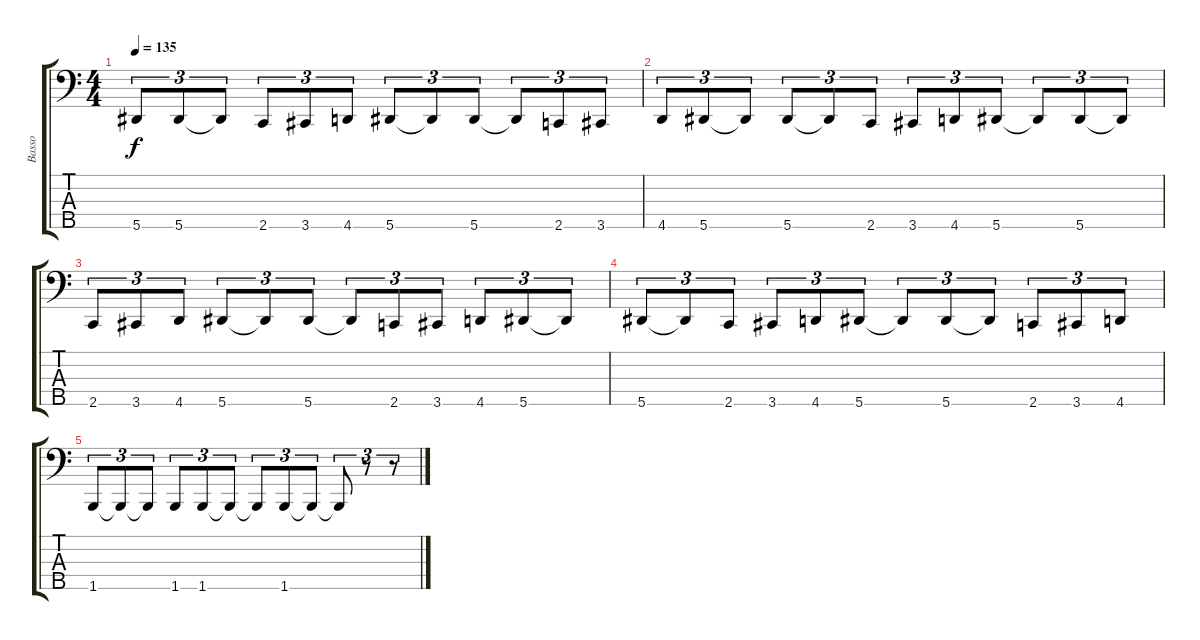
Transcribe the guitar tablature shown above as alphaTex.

\track ("Basso" "Basso") {instrument electricbassfinger}
\staff {score tabs}
\tuning (Gb2 Db2 Ab1 Eb1 Bb0) {hide}
\ts (4 4)
\tempo 135
\clef f4
\ks c
5.5{t}.8{tu (3 2) dy f} 5.5.8{tu (3 2)} 5.5{t}.8{tu (3 2)} 2.5.8{tu (3 2)} 3.5.8{tu (3 2)} 4.5.8{tu (3 2)} 5.5.8{tu (3 2)} 5.5{t}.8{tu (3 2)} 5.5.8{tu (3 2)} 5.5{t}.8{tu (3 2)} 2.5.8{tu (3 2)} 3.5.8{tu (3 2)} |
4.5.8{tu (3 2)} 5.5.8{tu (3 2)} 5.5{t}.8{tu (3 2)} 5.5.8{tu (3 2)} 5.5{t}.8{tu (3 2)} 2.5.8{tu (3 2)} 3.5.8{tu (3 2)} 4.5.8{tu (3 2)} 5.5.8{tu (3 2)} 5.5{t}.8{tu (3 2)} 5.5.8{tu (3 2)} 5.5{t}.8{tu (3 2)} |
2.5.8{tu (3 2)} 3.5.8{tu (3 2)} 4.5.8{tu (3 2)} 5.5.8{tu (3 2)} 5.5{t}.8{tu (3 2)} 5.5.8{tu (3 2)} 5.5{t}.8{tu (3 2)} 2.5.8{tu (3 2)} 3.5.8{tu (3 2)} 4.5.8{tu (3 2)} 5.5.8{tu (3 2)} 5.5{t}.8{tu (3 2)} |
5.5.8{tu (3 2)} 5.5{t}.8{tu (3 2)} 2.5.8{tu (3 2)} 3.5.8{tu (3 2)} 4.5.8{tu (3 2)} 5.5.8{tu (3 2)} 5.5{t}.8{tu (3 2)} 5.5.8{tu (3 2)} 5.5{t}.8{tu (3 2)} 2.5.8{tu (3 2)} 3.5.8{tu (3 2)} 4.5.8{tu (3 2)} |
1.5.8{tu (3 2)} 1.5{t}.8{tu (3 2)} 1.5{t}.8{tu (3 2)} 1.5.8{tu (3 2)} 1.5.8{tu (3 2)} 1.5{t}.8{tu (3 2)} 1.5{t}.8{tu (3 2)} 1.5.8{tu (3 2)} 1.5{t}.8{tu (3 2)} 1.5{t}.8{tu (3 2)} r.8{tu (3 2)} r.8{tu (3 2)}
